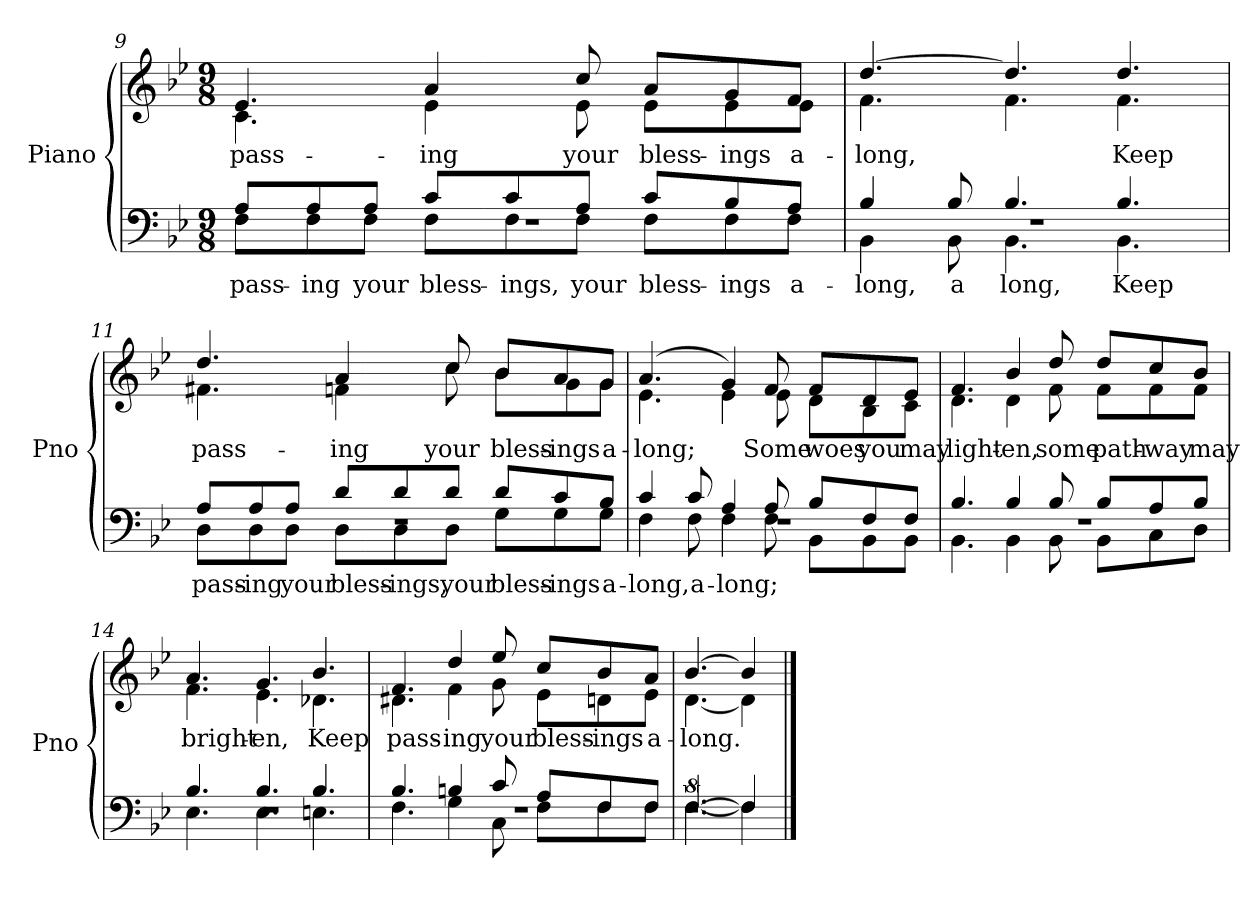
**kern	**text	**kern	**text
*part1	*part1	*part1	*part1
*staff2	*staff2	*staff1	*staff1
*I"Piano	*	*	*
*I'Pno	*	*	*
!!LO:LB:g=z
*clefF4	*	*clefG2	*
*k[b-e-]	*	*k[b-e-]	*
*B-:	*	*B-:	*
*M9/8	*	*M9/8	*
=9	=9	=9	=9
*^	*	*^	*
*	*^	*	*	*	*
8%9r	8A/L	8F\L	pass-	4.e-/	4.c\	pass-
.	8A/	8F\	-ing	.	.	.
.	8A/J	8F\J	your	.	.	.
.	8c/L	8F\L	bless-	4a/	4e-\	ing
.	8c/	8F\	-ings,	.	.	.
.	8A/J	8F\J	your	8cc/	8e-\	your
.	8c/L	8F\L	bless-	8a/L	8e-\L	bless-
.	8B-/	8F\	-ings	8g/	8e-\	ings
.	8A/J	8F\J	a-	8f/J	8e-\J	a-
!!LO:LB:g=z	!!
=10	=10	=10	=10	=10	=10	=10
8%9r	4B-/	4BB-\	-long,	[4.dd/	4.f\	long,
.	8B-/	8BB-\	a	.	.	.
.	4.B-/	4.BB-\	long,	4.dd/]	4.f\	.
.	4.B-/	4.BB-\	Keep	4.dd/	4.f\	Keep
!!LO:PB:g=z	!!
=11	=11	=11	=11	=11	=11	=11
8%9r	8A/L	8D\L	pass-	4.dd/	4.f#X\	pass-
.	8A/	8D\	-ing	.	.	.
.	8A/J	8D\J	your	.	.	.
.	8d/L	8D\L	bless-	4a/	4fn\	ing
.	8d/	8D\	-ings,	.	.	.
.	8d/J	8D\J	your	8cc/	8cc\	your
.	8d/L	8G\L	bless-	8b-/L	8b-\L	bless-
.	8c/	8G\	-ings	8a/	8g\	ings
.	8B-/J	8G\J	a-	8g/J	8g\J	a-
!!LO:LB:g=z	!!
=12	=12	=12	=12	=12	=12	=12
8%9r	4c/	4F\	-long,	(4.a/	4.e-\	long;
.	8c/	8F\	a-	.	.	.
.	4A/	4F\	-long;	4g/)	4e-\	.
.	8A/	8F\	.	8f/	8e-\	Some
.	8B-/L	8BB-\L	.	8f/L	8d\L	woes
.	8F/	8BB-\	.	8d/	8B-\	you
.	8F/J	8BB-\J	.	8e-/J	8c\J	may
!!LO:LB:g=z	!!
=13	=13	=13	=13	=13	=13	=13
8%9r	4.B-/	4.BB-\	.	4.f/	4.d\	light-
.	4B-/	4BB-\	.	4b-/	4d\	en,
.	8B-/	8BB-\	.	8dd/	8f\	some
.	8B-/L	8BB-\L	.	8dd/L	8f\L	path-
.	8A/	8C\	.	8cc/	8f\	way
.	8B-/J	8D\J	.	8b-/J	8f\J	may
=14	=14	=14	=14	=14	=14	=14
8%9r	4.B-/	4.E-\	.	4.a/	4.f\	bright-
.	4.B-/	4.E-\	.	4.g/	4.e-\	en,
.	4.B-/	4.En\	.	4.b-/	4.d-X\	Keep
!!LO:LB:g=z	!!
=15	=15	=15	=15	=15	=15	=15
8%9r	4.B-/	4.F\	.	4.f/	4.d#X\	pass-
.	4Bn/	4G\	.	4dd/	4f\	ing
.	8c/	8C\	.	8ee-/	8g\	your
.	8A/L	8F\L	.	8cc/L	8e-\L	bless-
.	8F/	8F\	.	8b-/	8dn\	ings
.	8F/J	8F\J	.	8a/J	8e-\J	a-
=16	=16	=16	=16	=16	=16	=16
8%5r	[4.F/	[4.F\	.	[4.b-/	[4.d\	long.
.	4F/]	4F\]	.	4b-/]	4d\]	.
*v	*v	*v	*	*	*	*
*	*	*v	*v	*
==	==	==	==
*-	*-	*-	*-
